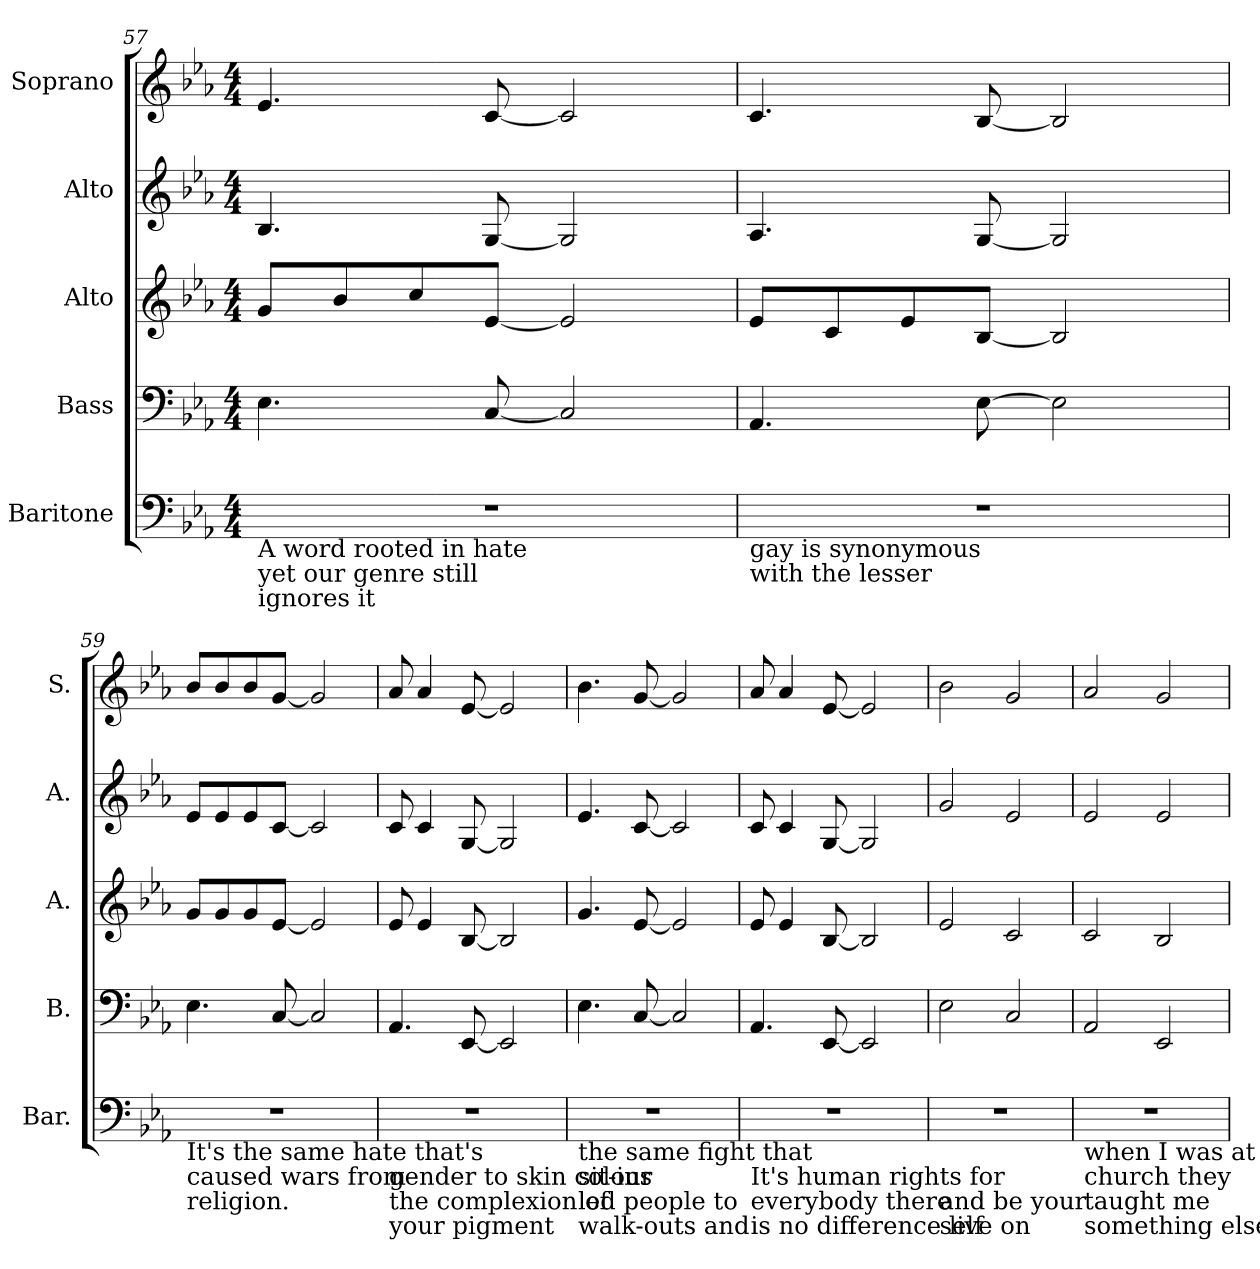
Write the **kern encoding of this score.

**kern	**kern	**kern	**kern	**kern
*part5	*part4	*part3	*part2	*part1
*staff5	*staff4	*staff3	*staff2	*staff1
*I"Baritone	*I"Bass	*I"Alto	*I"Alto	*I"Soprano
*I'Bar.	*I'B.	*I'A.	*I'A.	*I'S.
*clefF4	*clefF4	*clefG2	*clefG2	*clefG2
*k[b-e-a-]	*k[b-e-a-]	*k[b-e-a-]	*k[b-e-a-]	*k[b-e-a-]
*M4/4	*M4/4	*M4/4	*M4/4	*M4/4
=57	=57	=57	=57	=57
!LO:TX:b:t=A word rooted in hate	!	!	!	!
!LO:TX:b:t=yet our genre still	!	!	!	!
!LO:TX:b:t=ignores it	!	!	!	!
1r	4.E-\	8g/L	4.B-/	4.e-/
.	.	8b-/	.	.
.	.	8cc/	.	.
.	[8C/	[8e-/J	[8G/	[8c/
.	2C/]	2e-/]	2G/]	2c/]
=58	=58	=58	=58	=58
!LO:TX:b:t=gay is synonymous	!	!	!	!
!LO:TX:b:t=with the lesser	!	!	!	!
1r	4.AA-/	8e-/L	4.A-/	4.c/
.	.	8c/	.	.
.	.	8e-/	.	.
.	[8E-\	[8B-/J	[8G/	[8B-/
.	2E-\]	2B-/]	2G/]	2B-/]
=59	=59	=59	=59	=59
!LO:TX:b:t=It's the same hate that's	!	!	!	!
!LO:TX:b:t=caused wars from	!	!	!	!
!LO:TX:b:t=religion.	!	!	!	!
1r	4.E-\	8g/L	8e-/L	8b-/L
.	.	8g/	8e-/	8b-/
.	.	8g/	8e-/	8b-/
.	[8C/	[8e-/J	[8c/J	[8g/J
.	2C/]	2e-/]	2c/]	2g/]
!!LO:PB:g=z
=60	=60	=60	=60	=60
!LO:TX:b:t=gender to skin colour	!	!	!	!
!LO:TX:b:t=the complexion of	!	!	!	!
!LO:TX:b:t=your pigment	!	!	!	!
1r	4.AA-/	8e-/	8c/	8a-/
.	.	4e-/	4c/	4a-/
.	[8EE-/	[8B-/	[8G/	[8e-/
.	2EE-/]	2B-/]	2G/]	2e-/]
=61	=61	=61	=61	=61
!LO:TX:b:t=the same fight that	!	!	!	!
!LO:TX:b:t=led people to	!	!	!	!
!LO:TX:b:t=walk-outs and	!	!	!	!
!LO:TX:b:t=sit-ins	!	!	!	!
1r	4.E-\	4.g/	4.e-/	4.b-\
.	[8C/	[8e-/	[8c/	[8g/
.	2C/]	2e-/]	2c/]	2g/]
=62	=62	=62	=62	=62
!LO:TX:b:t=It's human rights for	!	!	!	!
!LO:TX:b:t=everybody there	!	!	!	!
!LO:TX:b:t=is no difference live on	!	!	!	!
1r	4.AA-/	8e-/	8c/	8a-/
.	.	4e-/	4c/	4a-/
.	[8EE-/	[8B-/	[8G/	[8e-/
.	2EE-/]	2B-/]	2G/]	2e-/]
=63	=63	=63	=63	=63
!LO:TX:b:t=and be your	!	!	!	!
!LO:TX:b:t=self	!	!	!	!
1r	2E-\	2e-/	2g/	2b-\
.	2C/	2c/	2e-/	2g/
=64	=64	=64	=64	=64
!LO:TX:b:t=when I was at	!	!	!	!
!LO:TX:b:t=church they	!	!	!	!
!LO:TX:b:t=taught me	!	!	!	!
!LO:TX:b:t=something else	!	!	!	!
1r	2AA-/	2c/	2e-/	2a-/
.	2EE-/	2B-/	2e-/	2g/
=	=	=	=	=
*-	*-	*-	*-	*-
